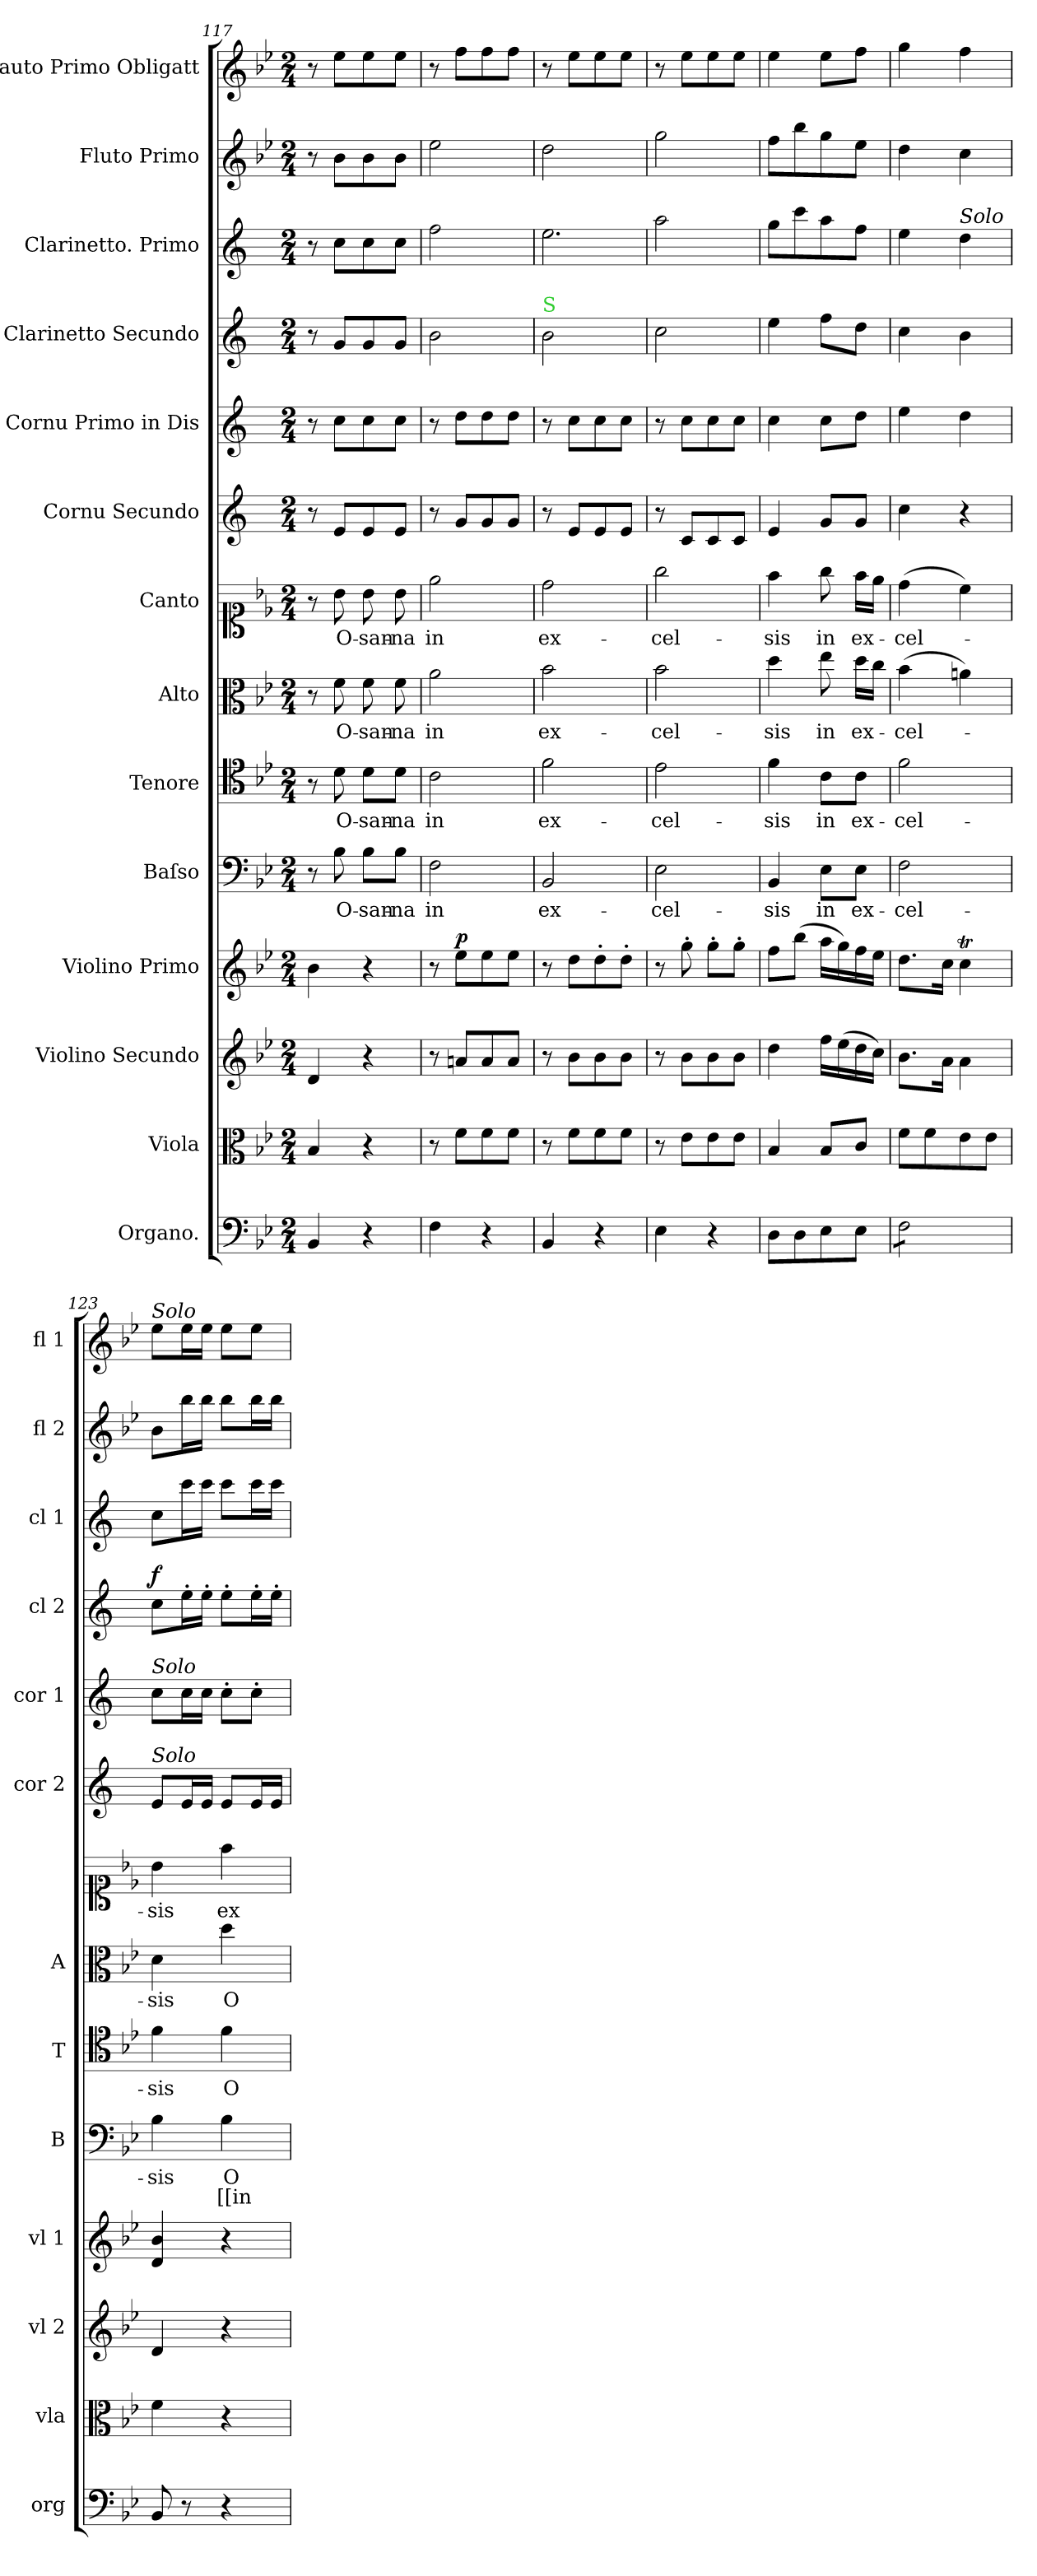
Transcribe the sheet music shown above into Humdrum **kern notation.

**kern	**kern	**kern	**kern	**dynam	**kern	**text	**text	**kern	**text	**kern	**text	**kern	**text	**kern	**kern	**kern	**dynam	**kern	**kern	**kern
*part14	*part13	*part12	*part11	*part11	*part10	*part10	*part10	*part9	*part9	*part8	*part8	*part7	*part7	*part6	*part5	*part4	*part4	*part3	*part2	*part1
*staff14	*staff13	*staff12	*staff11	*staff11	*staff10	*staff10	*staff10	*staff9	*staff9	*staff8	*staff8	*staff7	*staff7	*staff6	*staff5	*staff4	*staff4	*staff3	*staff2	*staff1
*I"Organo.	*I"Viola	*I"Violino Secundo	*I"Violino Primo	*	*I"Baſso	*	*	*I"Tenore	*	*I"Alto	*	*I"Canto	*	*I"Cornu Secundo	*I"Cornu Primo in Dis	*I"Clarinetto Secundo	*	*I"Clarinetto. Primo	*I"Fluto Primo	*I"Flauto Primo Obligatt
*I'org	*I'vla	*I'vl 2	*I'vl 1	*	*I'B	*	*	*I'T	*	*I'A	*	*	*	*I'cor 2	*I'cor 1	*I'cl 2	*	*I'cl 1	*I'fl 2	*I'fl 1
*clefF4	*clefC3	*clefG2	*clefG2	*	*clefF4	*	*	*clefC4	*	*clefC3	*	*clefC1	*	*clefG2	*clefG2	*clefG2	*	*clefG2	*clefG2	*clefG2
*	*	*	*	*	*	*	*	*	*	*	*	*	*	*ITrd1c2	*ITrd1c2	*ITrd1c2	*	*ITrd1c2	*	*
*k[b-e-]	*k[b-e-]	*k[b-e-]	*k[b-e-]	*	*k[b-e-]	*	*	*k[b-e-]	*	*k[b-e-]	*	*k[b-e-]	*	*k[b-e-]	*k[b-e-]	*k[b-e-]	*	*k[b-e-]	*k[b-e-]	*k[b-e-]
*B-:	*B-:	*B-:	*B-:	*	*B-:	*	*	*B-:	*	*B-:	*	*B-:	*	*	*	*	*	*	*B-:	*B-:
*M2/4	*M2/4	*M2/4	*M2/4	*	*M2/4	*	*	*M2/4	*	*M2/4	*	*M2/4	*	*M2/4	*M2/4	*M2/4	*	*M2/4	*M2/4	*M2/4
=117	=117	=117	=117	=117	=117	=117	=117	=117	=117	=117	=117	=117	=117	=117	=117	=117	=117	=117	=117	=117
4BB-/	4B-/	4d/	4b-\	.	8r	.	.	8r	.	8r	.	8r	.	8r	8r	8r	.	8r	8r	8r
.	.	.	.	.	8B-\	O-	.	8d\	O-	8f\	O-	8b-\	O-	8d/L	8b-\L	8f/L	.	8b-\L	8b-\L	8ee-\L
4r	4r	4r	4r	.	8B-\L	-san-	.	8d\L	-san-	8f\	-san-	8b-\	-san-	8d/	8b-\	8f/	.	8b-\	8b-\	8ee-\
.	.	.	.	.	8B-\J	-na	.	8d\J	-na	8f\	-na	8b-\	-na	8d/J	8b-\J	8f/J	.	8b-\J	8b-\J	8ee-\J
=118	=118	=118	=118	=118	=118	=118	=118	=118	=118	=118	=118	=118	=118	=118	=118	=118	=118	=118	=118	=118
4F\	8r	8r	8r	.	2F\	in	.	2c\	in	2a\	in	2ee-\	in	8r	8r	2a\	.	2ee-\	2ee-\	8r
!	!	!	!	!LO:DY:a	!	!	!	!	!	!	!	!	!	!	!	!	!	!	!	!
.	8f\L	8an/L	8ee-\L	p	.	.	.	.	.	.	.	.	.	8f/L	8cc\L	.	.	.	.	8ff\L
4r	8f\	8a/	8ee-\	.	.	.	.	.	.	.	.	.	.	8f/	8cc\	.	.	.	.	8ff\
.	8f\J	8a/J	8ee-\J	.	.	.	.	.	.	.	.	.	.	8f/J	8cc\J	.	.	.	.	8ff\J
=119	=119	=119	=119	=119	=119	=119	=119	=119	=119	=119	=119	=119	=119	=119	=119	=119	=119	=119	=119	=119
!	!	!	!	!	!	!	!	!	!	!	!	!	!	!	!	!LO:TX:a:color=limegreen:t=S	!	!	!	!
!	!	!	!	!	!	!	!	!	!	!	!	!	!	!	!	!	!	!LO:N:vis=2.	!	!
4BB-/	8r	8r	8r	.	2BB-/	ex-	.	2f\	ex-	2b-\	ex-	2dd\	ex-	8r	8r	2a\	.	2dd\	2dd\	8r
.	8f\L	8b-\L	8dd\L	.	.	.	.	.	.	.	.	.	.	8d/L	8b-\L	.	.	.	.	8ee-\L
4r	8f\	8b-\	8dd'\	.	.	.	.	.	.	.	.	.	.	8d/	8b-\	.	.	.	.	8ee-\
.	8f\J	8b-\J	8dd'\J	.	.	.	.	.	.	.	.	.	.	8d/J	8b-\J	.	.	.	.	8ee-\J
=120	=120	=120	=120	=120	=120	=120	=120	=120	=120	=120	=120	=120	=120	=120	=120	=120	=120	=120	=120	=120
4E-\	8r	8r	8r	.	2E-\	-cel-	.	2e-\	-cel-	2b-\	-cel-	2gg\	-cel-	8r	8r	2b-\	.	2gg\	2gg\	8r
.	8e-\L	8b-\L	8gg'\	.	.	.	.	.	.	.	.	.	.	8B-/L	8b-\L	.	.	.	.	8ee-\L
4r	8e-\	8b-\	8gg'\L	.	.	.	.	.	.	.	.	.	.	8B-/	8b-\	.	.	.	.	8ee-\
.	8e-\J	8b-\J	8gg'\J	.	.	.	.	.	.	.	.	.	.	8B-/J	8b-\J	.	.	.	.	8ee-\J
=121	=121	=121	=121	=121	=121	=121	=121	=121	=121	=121	=121	=121	=121	=121	=121	=121	=121	=121	=121	=121
8D\L	4B-/	4dd\	8ff\L	.	4BB-/	-sis	.	4f\	-sis	4dd\	-sis	4ff\	-sis	4d/	4b-\	4dd\	.	8ff\L	8ff\L	4ee-\
8D\	.	.	(8bb-\J	.	.	.	.	.	.	.	.	.	.	.	.	.	.	8bb-\	8bb-\	.
8E-\	8B-/L	16ff\LL	16aa\LL	.	8E-\L	in	.	8c\L	in	8ee-\	in	8gg\	in	8f/L	8b-\L	8ee-\L	.	8gg\	8gg\	8ee-\L
.	.	(16ee-\	16gg\)	.	.	.	.	.	.	.	.	.	.	.	.	.	.	.	.	.
8E-\J	8c/J	16dd\	16ff\	.	8E-\J	ex-	.	8c\J	ex-	16dd\LL	ex-	16ff\LL	ex-	8f/J	8cc\J	8cc\J	.	8ee-\J	8ee-\J	8ff\J
.	.	16cc\JJ)	16ee-\JJ	.	.	.	.	.	.	16cc\JJ	.	16ee-\JJ	.	.	.	.	.	.	.	.
=122	=122	=122	=122	=122	=122	=122	=122	=122	=122	=122	=122	=122	=122	=122	=122	=122	=122	=122	=122	=122
*tremolo	*	*	*	*	*	*	*	*	*	*	*	*	*	*	*	*	*	*	*	*
8F\L	8f\L	8.b-\L	8.dd\L	.	2F\	-cel-	.	2f\	-cel-	(4b-\	-cel-	(4dd\	-cel-	4b-\	4dd\	4b-\	.	4dd\	4dd\	4gg\
8F\	8f\	.	.	.	.	.	.	.	.	.	.	.	.	.	.	.	.	.	.	.
.	.	16a\Jk	16cc\Jk	.	.	.	.	.	.	.	.	.	.	.	.	.	.	.	.	.
!	!	!	!	!	!	!	!	!	!	!	!	!	!	!	!	!	!	!LO:TX:a:i:t=Solo	!	!
8F\	8e-\	4a\	4ccT\	.	.	.	.	.	.	4an\)	.	4cc\)	.	4r	4cc\	4a\	.	4cc\	4cc\	4ff\
8F\J	8e-\J	.	.	.	.	.	.	.	.	.	.	.	.	.	.	.	.	.	.	.
*Xtremolo	*	*	*	*	*	*	*	*	*	*	*	*	*	*	*	*	*	*	*	*
=123	=123	=123	=123	=123	=123	=123	=123	=123	=123	=123	=123	=123	=123	=123	=123	=123	=123	=123	=123	=123
!	!	!	!	!	!	!	!	!	!	!	!	!	!	!	!	!	!	!	!	!LO:TX:a:i:t=Solo
!	!	!	!	!	!	!	!	!	!	!	!	!	!	!	!LO:TX:a:i:t=Solo	!	!	!	!	!
!	!	!	!	!	!	!	!	!	!	!	!	!	!	!LO:TX:a:i:t=Solo	!	!	!	!	!	!
!	!	!	!	!	!	!	!	!	!	!	!	!	!	!	!	!	!LO:DY:a	!	!	!
8BB-/	4f\	4d/	4d/ 4b-/	.	4B-\	-sis	.	4f\	-sis	4d\	-sis	4b-\	-sis	8d/L	8b-\L	8b-\L	f	8b-\L	8b-\L	8ee-\L
8r	.	.	.	.	.	.	.	.	.	.	.	.	.	16d/L	16b-\L	16dd'\L	.	16bb-\L	16bb-\L	16ee-\L
.	.	.	.	.	.	.	.	.	.	.	.	.	.	16d/JJ	16b-\JJ	16dd'\JJ	.	16bb-\JJ	16bb-\JJ	16ee-\JJ
4r	4r	4r	4r	.	4B-\	O-	[[in	4f\	O-	4dd\	O-	4ff\	ex-	8d/L	8b-'\L	8dd'\L	.	8bb-\L	8bb-\L	8ee-\L
.	.	.	.	.	.	.	.	.	.	.	.	.	.	16d/L	8b-'\J	16dd'\L	.	16bb-\L	16bb-\L	8ee-\J
.	.	.	.	.	.	.	.	.	.	.	.	.	.	16d/JJ	.	16dd'\JJ	.	16bb-\JJ	16bb-\JJ	.
=	=	=	=	=	=	=	=	=	=	=	=	=	=	=	=	=	=	=	=	=
*-	*-	*-	*-	*-	*-	*-	*-	*-	*-	*-	*-	*-	*-	*-	*-	*-	*-	*-	*-	*-
